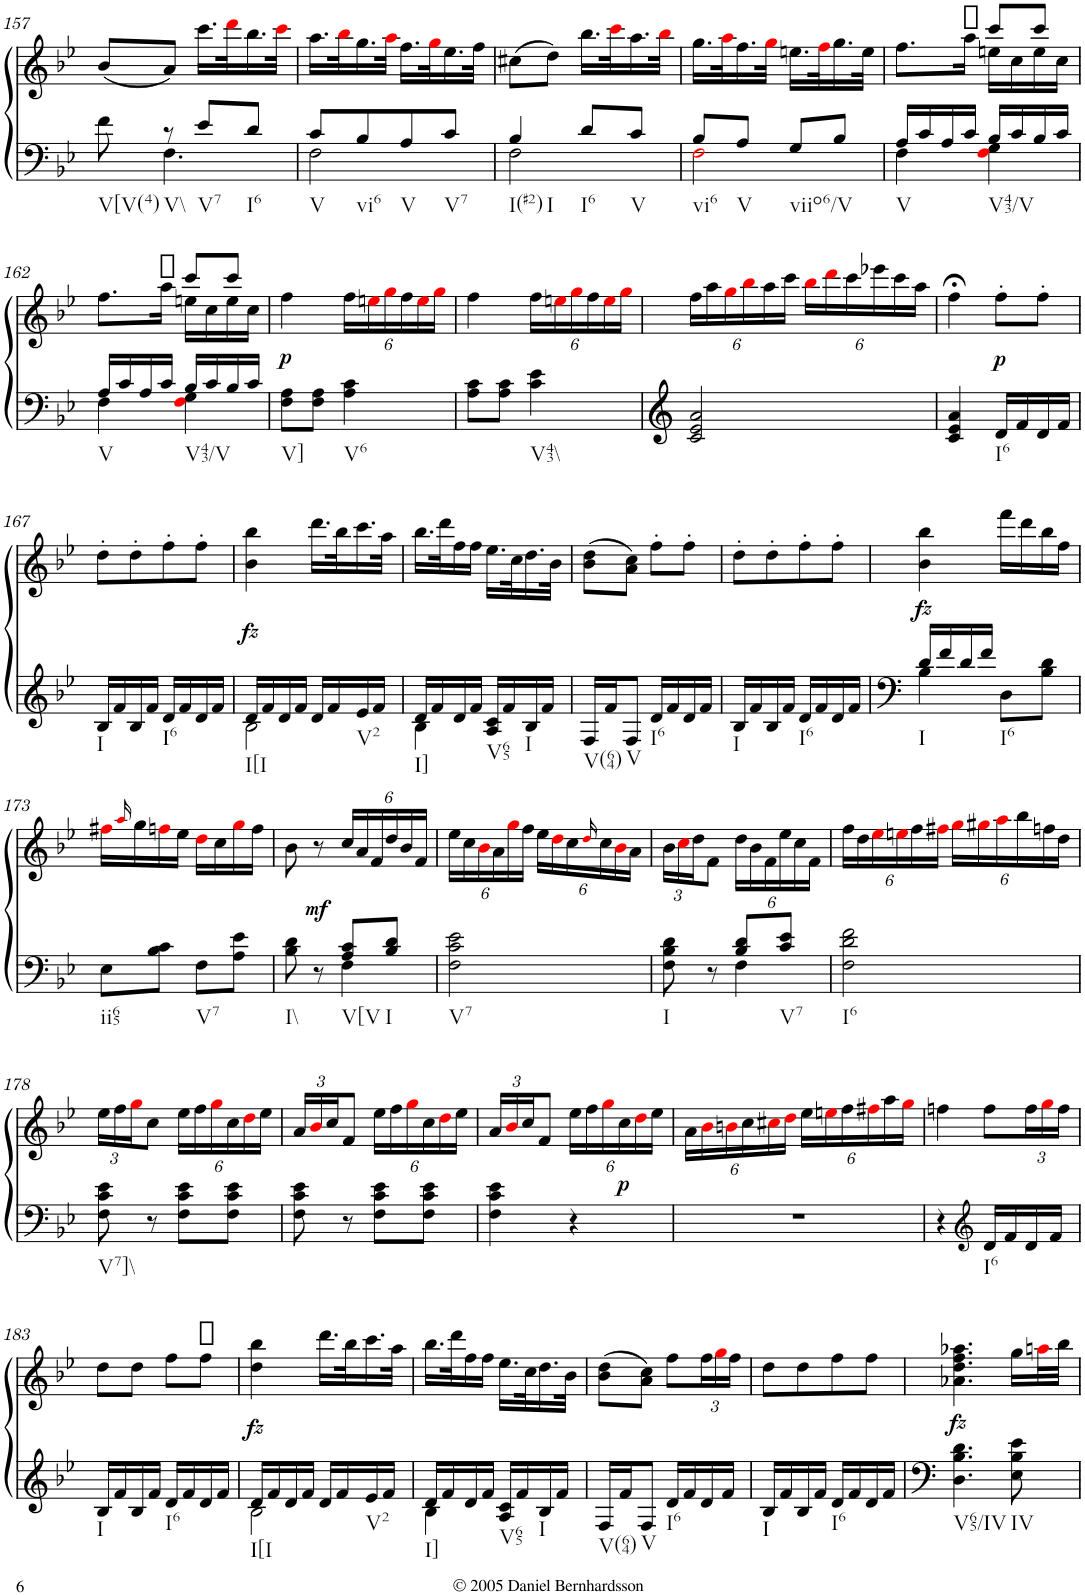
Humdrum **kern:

**kern	**kern	**dynam
*part1	*part1	*part1
*staff2	*staff1	*staff1/2
*I"Piano	*	*
*I'Pno.	*	*
!!LO:PB:g=z
*clefG2	*clefG2	*
*k[b-e-]	*k[b-e-]	*
*B-:	*B-:	*
*M2/4	*M2/4	*
=157	=157	=157
*^	*	*
!LO:TX:b:t=V[V(4)	!	!	!
8f\	8ryy	(8b-/L	.
!LO:TX:b:t=V\\	!	!	!
8r	4.F\	8a/J)	.
!LO:TX:b:t=V7	!	!	!
8e-/L	.	16.ccc\LL	.
.	.	32dddi\K	.
!LO:TX:b:t=I6	!	!	!
8d/J	.	16.bb-\	.
.	.	32ccci\JJk	.
=158	=158	=158	=158
!LO:TX:b:t=V	!	!	!
8c/L	2F\	16.aa\LL	.
.	.	32bb-i\K	.
!LO:TX:b:t=vi6	!	!	!
8B-/	.	16.gg\	.
.	.	32aai\JJk	.
!LO:TX:b:t=V	!	!	!
8A/	.	16.ff\LL	.
.	.	32ggi\K	.
!LO:TX:b:t=V7	!	!	!
8c/J	.	16.ee-\	.
.	.	32ff\JJk	.
=159	=159	=159	=159
!LO:TX:b:t=I(#2)	!	!	!
!LO:TX:b:t=I	!	!	!
4B-/	2F\	(8cc#X\L	.
.	.	8dd\J)	.
!LO:TX:b:t=I6	!	!	!
8d/L	.	16.bb-\LL	.
.	.	32ccci\K	.
!LO:TX:b:t=V	!	!	!
8c/J	.	16.aa\	.
.	.	32bb-i\JJk	.
=160	=160	=160	=160
!LO:TX:b:t=vi6	!	!	!
8B-/L	2Fi\	16.gg\LL	.
.	.	32aai\K	.
!LO:TX:b:t=V	!	!	!
8A/J	.	16.ff\	.
.	.	32ggi\JJk	.
!LO:TX:b:t=viio6/V	!	!	!
8G/L	.	16.een\LL	.
.	.	32ffi\K	.
8B-/J	.	16.gg\	.
.	.	32ee\JJk	.
=161	=161	=161	=161
*	*	*^	*
!LO:TX:b:t=V	!	!	!	!
16A/LL	4F\	8.ff\L	4ryy	.
16c/	.	.	.	.
16A/	.	.	.	.
16c/JJ	.	16aa\Jk	.	.
!LO:TX:b:t=V43/V	!	!	!	!
16B-/LL	4Fi\ 4G\	8ccc/L	16een\LL	.
16c/	.	.	16cc\	.
16B-/	.	8ccc/J	16ee\	.
16c/JJ	.	.	16cc\JJ	.
!!LO:LB:g=z	!!
=162	=162	=162	=162	=162
!LO:TX:b:t=V	!	!	!	!
16A/LL	4F\	8.ff\L	4ryy	.
16c/	.	.	.	.
16A/	.	.	.	.
16c/JJ	.	16aa\Jk	.	.
!LO:TX:b:t=V43/V	!	!	!	!
16B-/LL	4Fi\ 4G\	8ccc/L	16een\LL	.
16c/	.	.	16cc\	.
16B-/	.	8ccc/J	16ee\	.
16c/JJ	.	.	16cc\JJ	.
*v	*v	*	*	*
=163	=163	=163	=163
!LO:TX:b:t=V]	!	!	!
!	!	!	!LO:DY:b
*	*v	*v	*
8F\ 8A\L	4ff\	p
8F\ 8A\J	.	.
*	*Xbrackettup	*
!LO:TX:b:t=V6	!	!
4A\ 4c\	24ff\LL	.
.	24eeni\	.
.	24ggi\	.
.	24ff\	.
.	24eei\	.
.	24ggi\JJ	.
=164	=164	=164
8A\ 8c\L	4ff\	.
8A\ 8c\J	.	.
!LO:TX:b:t=V43\\	!	!
4c\ 4e-\	24ff\LL	.
.	24eeni\	.
.	24ggi\	.
.	24ff\	.
.	24eei\	.
.	24ggi\JJ	.
=165	=165	=165
2c/ 2e-/ 2a/	24ff\LL	.
.	24aa\	.
.	24ggi\	.
.	24bb-i\	.
.	24aa\	.
.	24ccc\JJ	.
.	24bb-i\LL	.
.	24dddi\	.
.	24ccc\	.
.	24eee-X\	.
.	24ccc\	.
.	24aa\JJ	.
=166	=166	=166
4c/ 4e-/ 4a/	4ff;<\	.
!LO:TX:b:t=I6	!	!
!	!	!LO:DY:b
16d/LL	8ff'\L	p
16f/	.	.
16d/	8ff'\J	.
16f/JJ	.	.
!!LO:LB:g=z
=167	=167	=167
!LO:TX:b:t=I	!	!
16B-/LL	8dd'\L	.
16f/	.	.
16B-/	8dd'\	.
16f/JJ	.	.
!LO:TX:b:t=I6	!	!
16d/LL	8ff'\	.
16f/	.	.
16d/	8ff'\J	.
16f/JJ	.	.
=168	=168	=168
*^	*	*
!LO:TX:b:t=I[I	!	!	!
!	!	!	!LO:DY:b
16d/LL	2B-\	4b-\ 4bb-\	fz
16f/	.	.	.
16d/	.	.	.
16f/JJ	.	.	.
16d/LL	.	16.ddd\LL	.
16f/	.	.	.
.	.	32bb-\K	.
!LO:TX:b:t=V2	!	!	!
16e-/	.	16.ccc\	.
16f/JJ	.	.	.
.	.	32aa\JJk	.
=169	=169	=169	=169
!LO:TX:b:t=I]	!	!	!
16d/LL	4B-\	16.bb-\LL	.
16f/	.	.	.
.	.	32ddd\K	.
16d/	.	16ff\	.
16f/JJ	.	16ff\JJ	.
!LO:TX:b:t=V65	!	!	!
16A/ 16c/LL	8ryy	16.ee-\LL	.
16f/	.	.	.
.	.	32cc\K	.
!LO:TX:b:t=I	!	!	!
16B-/	8ryy	16.dd\	.
16f/JJ	.	.	.
.	.	32b-\JJk	.
*v	*v	*	*
=170	=170	=170
!LO:TX:b:t=V(64)	!	!
16F/LL	(8b-\ 8dd\L	.
16f/J	.	.
!LO:TX:b:t=V	!	!
8F/J	8a\ 8cc\J)	.
!LO:TX:b:t=I6	!	!
16d/LL	8ff'\L	.
16f/	.	.
16d/	8ff'\J	.
16f/JJ	.	.
=171	=171	=171
!LO:TX:b:t=I	!	!
16B-/LL	8dd'\L	.
16f/	.	.
16B-/	8dd'\	.
16f/JJ	.	.
!LO:TX:b:t=I6	!	!
16d/LL	8ff'\	.
16f/	.	.
16d/	8ff'\J	.
16f/JJ	.	.
=172	=172	=172
*^	*	*
!LO:TX:b:t=I	!	!	!
!	!	!	!LO:DY:b
16d/LL	4B-\	4b-\ 4bb-\	fz
16f/	.	.	.
16d/	.	.	.
16f/JJ	.	.	.
!LO:TX:b:t=I6	!	!	!
8D\L	4ryy	16fff\LL	.
.	.	16ddd\	.
8B-\ 8d\J	.	16bb-\	.
.	.	16ff\JJ	.
*v	*v	*	*
!!LO:LB:g=z
=173	=173	=173
!LO:TX:b:t=ii65	!	!
8E-\L	16ff#Xi\LL	.
.	16qaai/	.
.	16gg\	.
8B-\ 8c\J	16ffni\	.
.	16ee-\JJ	.
!LO:TX:b:t=V7	!	!
8F\L	16ddi\LL	.
.	16cc\	.
8A\ 8e-\J	16ggi\	.
.	16ff\JJ	.
=174	=174	=174
*^	*	*
!LO:TX:b:t=I\\	!	!	!
8B-\ 8d\	4ryy	8b-\	.
!	!	!	!LO:DY:b
8r	.	8r	mf
!LO:TX:b:t=V[V	!	!	!
8A/ 8c/L	4F\	24cc/LL	.
.	.	24a/	.
.	.	24f/	.
!LO:TX:b:t=I	!	!	!
8B-/ 8d/J	.	24dd/	.
.	.	24b-/	.
.	.	24f/JJ	.
*v	*v	*	*
=175	=175	=175
!LO:TX:b:t=V7	!	!
2F\ 2c\ 2e-\	24ee-\LL	.
.	24cc\	.
.	24b-i\	.
.	24a\	.
.	24ggi\	.
.	24ff\JJ	.
.	24ee-\LL	.
.	24ddi\	.
.	24cc\	.
.	16qddi/	.
.	24cc\	.
.	24b-i\	.
.	24a\JJ	.
=176	=176	=176
*^	*	*
!LO:TX:b:t=I	!	!	!
8F\ 8B-\ 8d\	4ryy	24b-\LL	.
.	.	24cci\	.
.	.	24dd\J	.
8r	.	8f\J	.
8B-/ 8d/L	4F\	24dd\LL	.
.	.	24b-\	.
.	.	24f\	.
!LO:TX:b:t=V7	!	!	!
8c/ 8e-/J	.	24ee-\	.
.	.	24cc\	.
.	.	24f\JJ	.
*v	*v	*	*
=177	=177	=177
!LO:TX:b:t=I6	!	!
2F\ 2d\ 2f\	24ff\LL	.
.	24dd\	.
.	24ee-i\	.
.	24eeni\	.
.	24ff\	.
.	24ff#Xi\JJ	.
.	24ggi\LL	.
.	24gg#Xi\	.
.	24aai\	.
.	24bb-\	.
.	24ffn\	.
.	24dd\JJ	.
!!LO:LB:g=z
=178	=178	=178
!LO:TX:b:t=V7]\\	!	!
8F\ 8c\ 8e-\	24ee-\LL	.
.	24ff\	.
.	24ggi\J	.
8r	8cc\J	.
8F\ 8c\ 8e-\L	24ee-\LL	.
.	24ff\	.
.	24ggi\	.
8F\ 8c\ 8e-\J	24cc\	.
.	24ddi\	.
.	24ee-\JJ	.
=179	=179	=179
8F\ 8c\ 8e-\	24a/LL	.
.	24b-i/	.
.	24cc/J	.
8r	8f/J	.
8F\ 8c\ 8e-\L	24ee-\LL	.
.	24ff\	.
.	24ggi\	.
8F\ 8c\ 8e-\J	24cc\	.
.	24ddi\	.
.	24ee-\JJ	.
=180	=180	=180
4F\ 4c\ 4e-\	24a/LL	.
.	24b-i/	.
.	24cc/J	.
.	8f/J	.
4r	24ee-\LL	.
.	24ff\	.
.	24ggi\	.
!	!	!LO:DY:b
.	24cc\	p
.	24ddi\	.
.	24ee-\JJ	.
=181	=181	=181
2r	24a\LL	.
.	24b-i\	.
.	24bni\	.
.	24cc\	.
.	24cc#Xi\	.
.	24ddi\JJ	.
.	24ee-\LL	.
.	24eeni\	.
.	24ff\	.
.	24ff#Xi\	.
.	24aa\	.
.	24ggi\JJ	.
=182	=182	=182
4r	4ffn\	.
*clefG2	*	*
!LO:TX:b:t=I6	!	!
16d/LL	8ff\L	.
16f/	.	.
16d/	24ff\L	.
.	24ggi\	.
16f/JJ	.	.
.	24ff\JJ	.
!!LO:LB:g=z
=183	=183	=183
!LO:TX:b:t=I	!	!
16B-/LL	8dd\L	.
16f/	.	.
16B-/	8dd\J	.
16f/JJ	.	.
!LO:TX:b:t=I6	!	!
16d/LL	8ff\L	.
16f/	.	.
16d/	8ff\J	.
16f/JJ	.	.
=184	=184	=184
*^	*	*
!LO:TX:b:t=I[I	!	!	!
!	!	!	!LO:DY:b
16d/LL	2B-\	4dd\ 4bb-\	fz
16f/	.	.	.
16d/	.	.	.
16f/JJ	.	.	.
16d/LL	.	16.ddd\LL	.
16f/	.	.	.
.	.	32bb-\K	.
!LO:TX:b:t=V2	!	!	!
16e-/	.	16.ccc\	.
16f/JJ	.	.	.
.	.	32aa\JJk	.
=185	=185	=185	=185
!LO:TX:b:t=I]	!	!	!
16d/LL	4B-\	16.bb-\LL	.
16f/	.	.	.
.	.	32ddd\K	.
16d/	.	16ff\	.
16f/JJ	.	16ff\JJ	.
!LO:TX:b:t=V65	!	!	!
16A/ 16c/LL	8ryy	16.ee-\LL	.
16f/	.	.	.
.	.	32cc\K	.
!LO:TX:b:t=I	!	!	!
16B-/	8ryy	16.dd\	.
16f/JJ	.	.	.
.	.	32b-\JJk	.
*v	*v	*	*
=186	=186	=186
!LO:TX:b:t=V(64)	!	!
16F/LL	(8b-\ 8dd\L	.
16f/J	.	.
!LO:TX:b:t=V	!	!
8F/J	8a\ 8cc\J)	.
!LO:TX:b:t=I6	!	!
16d/LL	8ff\L	.
16f/	.	.
16d/	24ff\L	.
.	24ggi\	.
16f/JJ	.	.
.	24ff\JJ	.
=187	=187	=187
!LO:TX:b:t=I	!	!
16B-/LL	8dd\L	.
16f/	.	.
16B-/	8dd\	.
16f/JJ	.	.
!LO:TX:b:t=I6	!	!
16d/LL	8ff\	.
16f/	.	.
16d/	8ff\J	.
16f/JJ	.	.
=188	=188	=188
!LO:TX:b:t=V65/IV	!	!
!	!	!LO:DY:b
4.D\ 4.B-\ 4.d\	4.a-X\ 4.dd\ 4.ff\ 4.aa-X\	fz
!LO:TX:b:t=IV	!	!
8E-\ 8B-\ 8e-\	16gg\LL	.
.	32aani\L	.
.	32bb-\JJJ	.
=	=	=
*-	*-	*-
